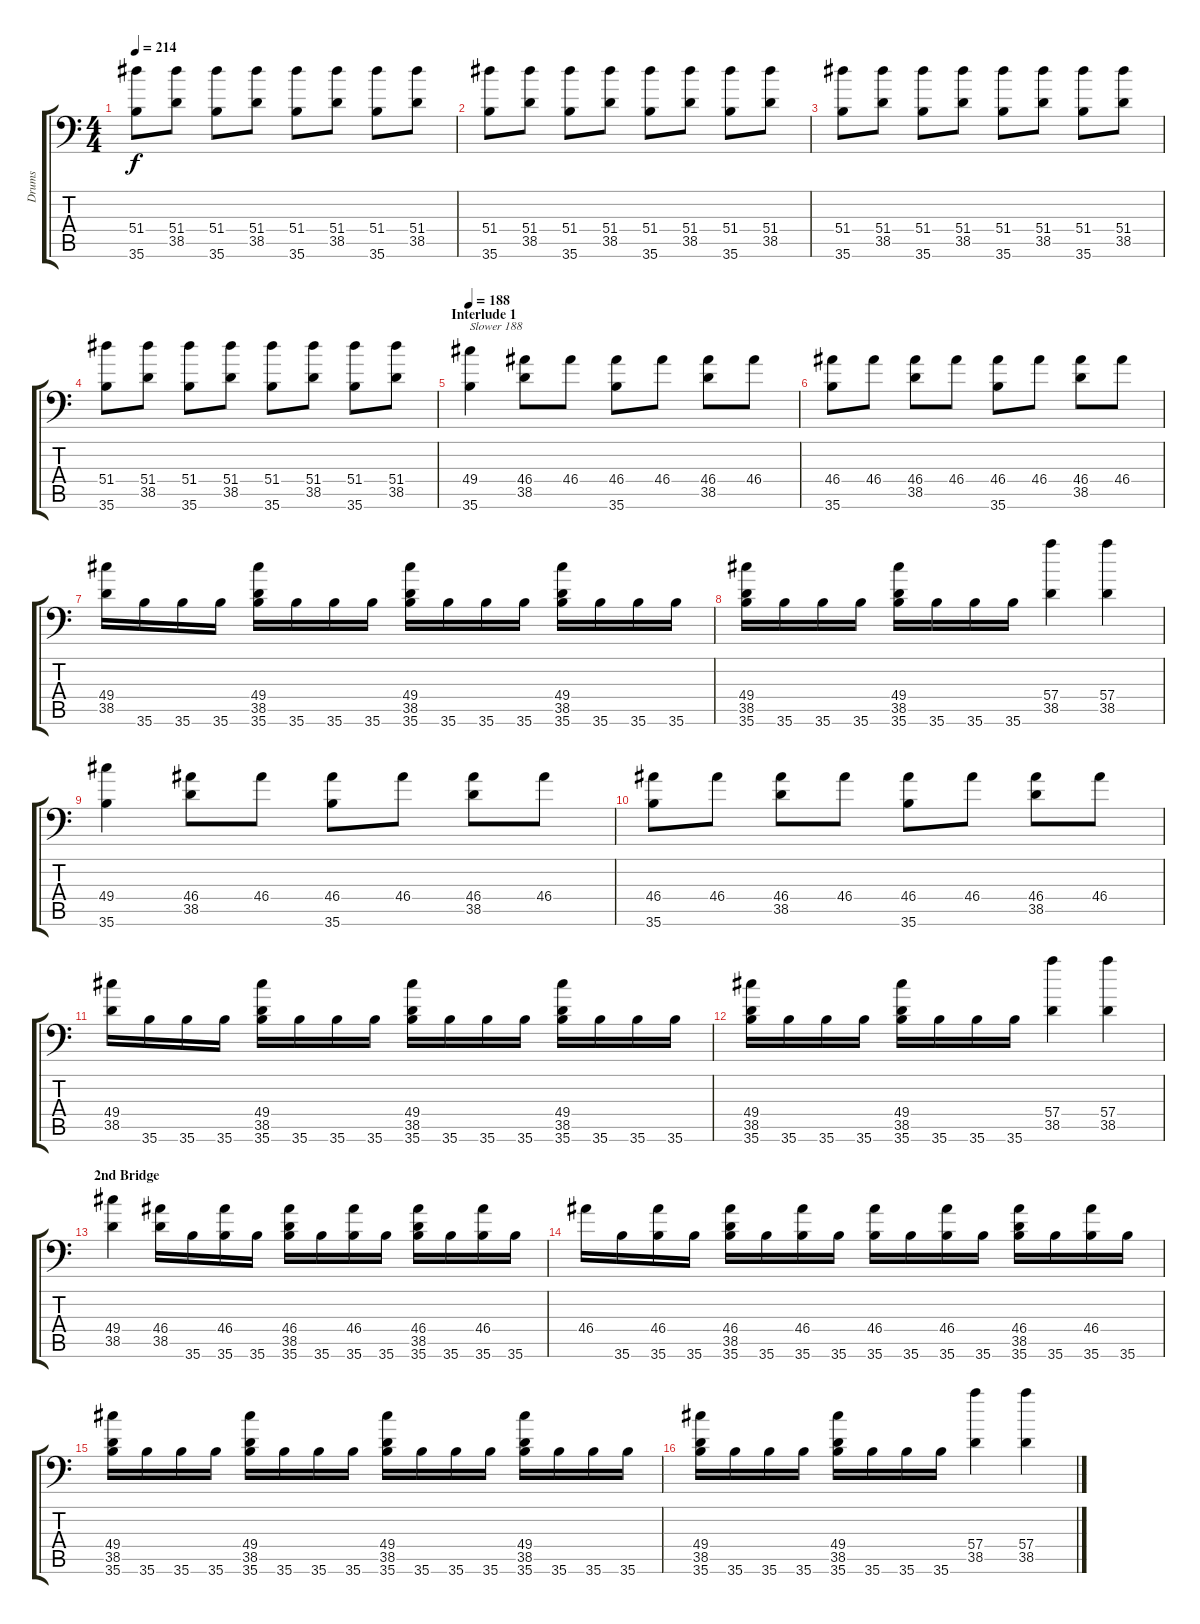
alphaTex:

\track ("Drums" "Drums") {instrument acousticgrandpiano}
\staff {score tabs}
\tuning (C-1 C-1 C-1 C-1 C-1 C-1) {hide}
\ts (4 4)
\tempo 214
\clef f4
\ks c
(51.4 35.6).8{dy f} (51.4 38.5).8 (51.4 35.6).8 (51.4 38.5).8 (51.4 35.6).8 (51.4 38.5).8 (51.4 35.6).8 (51.4 38.5).8 |
(51.4 35.6).8 (51.4 38.5).8 (51.4 35.6).8 (51.4 38.5).8 (51.4 35.6).8 (51.4 38.5).8 (51.4 35.6).8 (51.4 38.5).8 |
(51.4 35.6).8 (51.4 38.5).8 (51.4 35.6).8 (51.4 38.5).8 (51.4 35.6).8 (51.4 38.5).8 (51.4 35.6).8 (51.4 38.5).8 |
(51.4 35.6).8 (51.4 38.5).8 (51.4 35.6).8 (51.4 38.5).8 (51.4 35.6).8 (51.4 38.5).8 (51.4 35.6).8 (51.4 38.5).8 |
\section ("" "Interlude 1")
\tempo 188
(49.4 35.6).4{txt "Slower 188"} (46.4 38.5).8 46.4.8 (46.4 35.6).8 46.4.8 (46.4 38.5).8 46.4.8 |
(46.4 35.6).8 46.4.8 (46.4 38.5).8 46.4.8 (46.4 35.6).8 46.4.8 (46.4 38.5).8 46.4.8 |
(49.4 38.5).16 35.6.16 35.6.16 35.6.16 (49.4 38.5 35.6).16 35.6.16 35.6.16 35.6.16 (49.4 38.5 35.6).16 35.6.16 35.6.16 35.6.16 (49.4 38.5 35.6).16 35.6.16 35.6.16 35.6.16 |
(49.4 38.5 35.6).16 35.6.16 35.6.16 35.6.16 (49.4 38.5 35.6).16 35.6.16 35.6.16 35.6.16 (57.4 38.5).4 (57.4 38.5).4 |
(49.4 35.6).4 (46.4 38.5).8 46.4.8 (46.4 35.6).8 46.4.8 (46.4 38.5).8 46.4.8 |
(46.4 35.6).8 46.4.8 (46.4 38.5).8 46.4.8 (46.4 35.6).8 46.4.8 (46.4 38.5).8 46.4.8 |
(49.4 38.5).16 35.6.16 35.6.16 35.6.16 (49.4 38.5 35.6).16 35.6.16 35.6.16 35.6.16 (49.4 38.5 35.6).16 35.6.16 35.6.16 35.6.16 (49.4 38.5 35.6).16 35.6.16 35.6.16 35.6.16 |
(49.4 38.5 35.6).16 35.6.16 35.6.16 35.6.16 (49.4 38.5 35.6).16 35.6.16 35.6.16 35.6.16 (57.4 38.5).4 (57.4 38.5).4 |
\section ("" "2nd Bridge")
(49.4 38.5).4 (46.4 38.5).16 35.6.16 (46.4 35.6).16 35.6.16 (46.4 38.5 35.6).16 35.6.16 (46.4 35.6).16 35.6.16 (46.4 38.5 35.6).16 35.6.16 (46.4 35.6).16 35.6.16 |
46.4.16 35.6.16 (46.4 35.6).16 35.6.16 (46.4 38.5 35.6).16 35.6.16 (46.4 35.6).16 35.6.16 (46.4 35.6).16 35.6.16 (46.4 35.6).16 35.6.16 (46.4 38.5 35.6).16 35.6.16 (46.4 35.6).16 35.6.16 |
(49.4 38.5 35.6).16 35.6.16 35.6.16 35.6.16 (49.4 38.5 35.6).16 35.6.16 35.6.16 35.6.16 (49.4 38.5 35.6).16 35.6.16 35.6.16 35.6.16 (49.4 38.5 35.6).16 35.6.16 35.6.16 35.6.16 |
(49.4 38.5 35.6).16 35.6.16 35.6.16 35.6.16 (49.4 38.5 35.6).16 35.6.16 35.6.16 35.6.16 (57.4 38.5).4 (57.4 38.5).4
